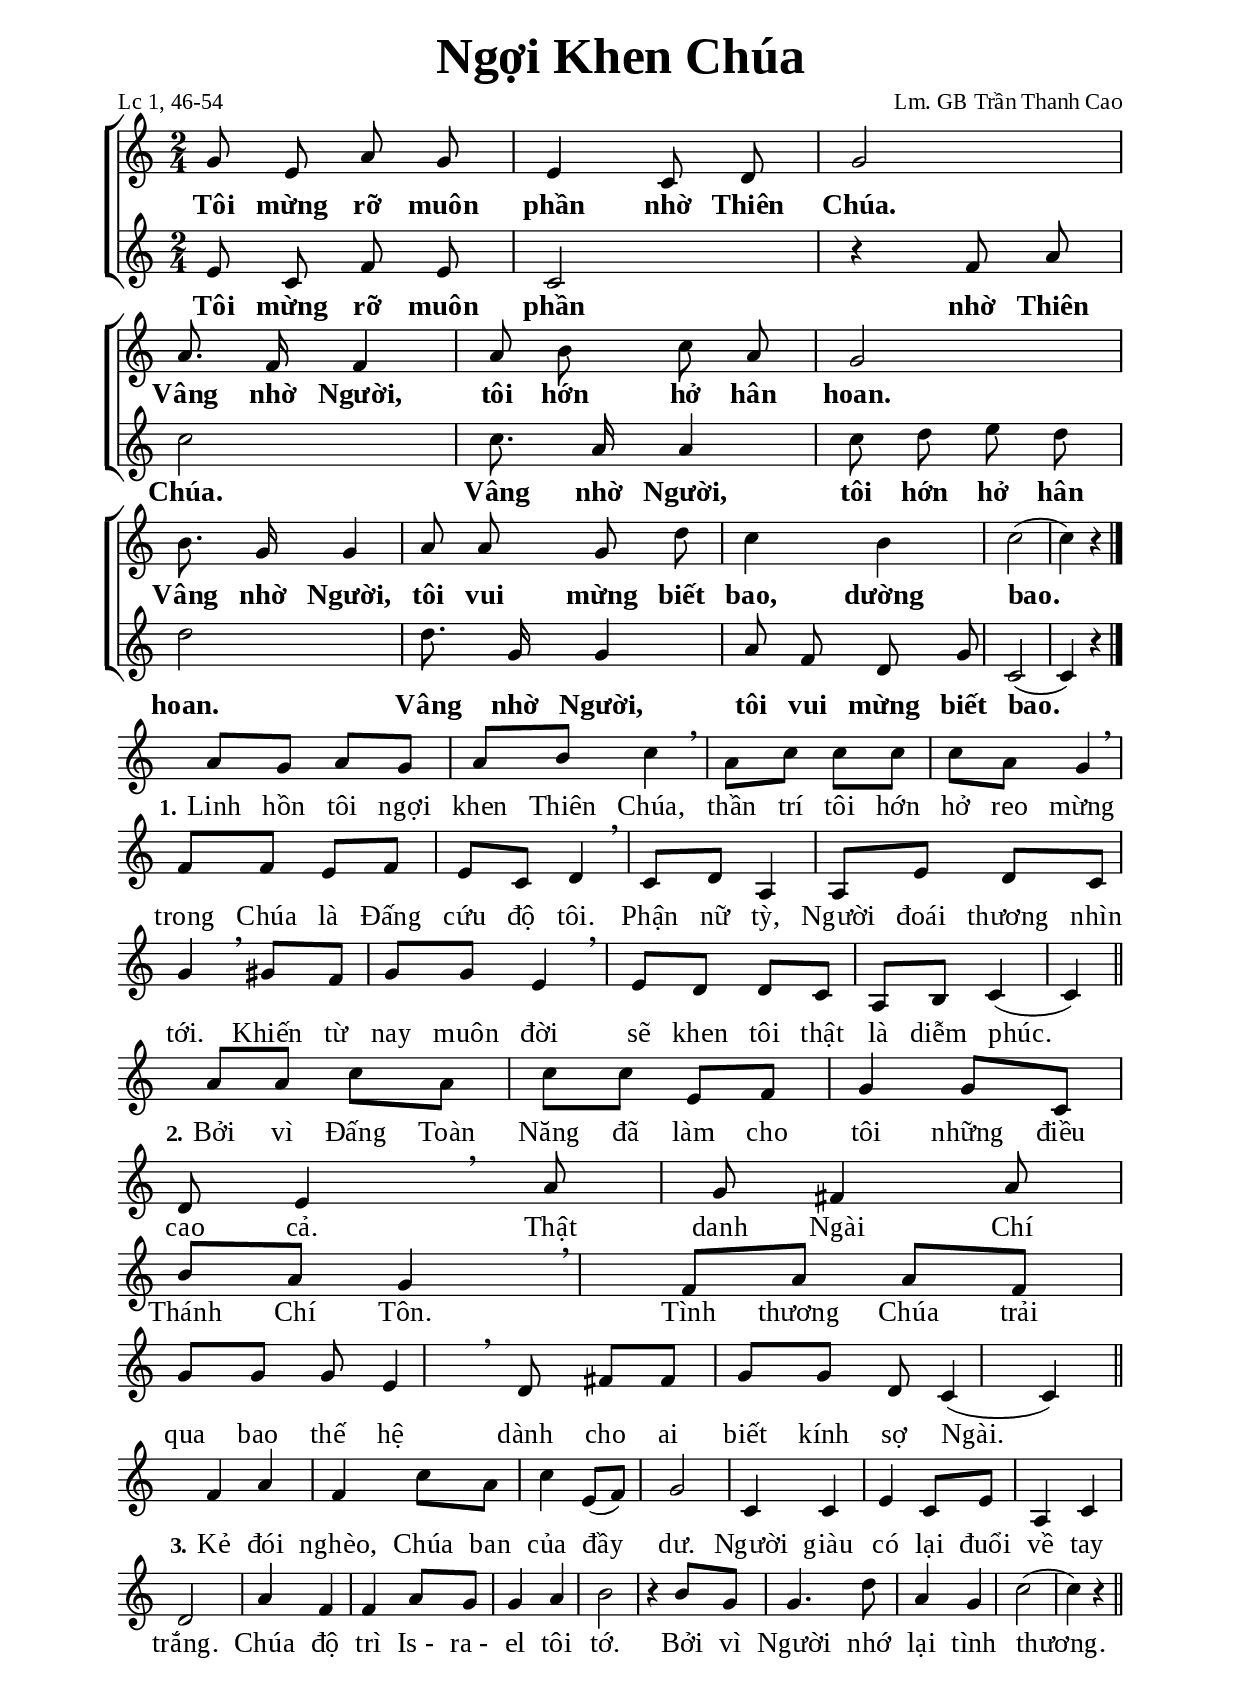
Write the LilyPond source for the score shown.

% Cài đặt chung
\version "2.22.1"
\include "english.ly"

\header {
  title = \markup { \fontsize #3 "Ngợi Khen Chúa" }
  poet = "Lc 1, 46-54"
  composer = "Lm. GB Trần Thanh Cao"
  %arranger = " "
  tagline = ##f
}

% Nhạc điệp khúc
nhacDiepKhucSop= \relative c' {
  g'8 e a g |
  e4 c8 d |
  g2 |
  a8. f16 f4 |
  a8 b c a |
  g2 |
  b8. g16 g4 |
  a8 a g d' |
  c4 b |
  c2 ( |
  c4) r4 \bar "|."
}

nhacDiepKhucBas = \relative c' {
  e8 c f e |
  c2 |
  r4 f8 a |
  c2 |
  c8. a16 a4 |
  c8 d e d |
  d2 |
  d8. g,16 g4 |
  a8 f d g |
  c,2 ( |
  c4) r
}

% Nhạc phiên khúc
nhacPhienKhucMot = \relative c' {
  a'8 g a g a b c4 \breathe
  a8 c c c c a g4 \breathe
  f8 f e f e c d4 \breathe
  c8 d a4 a8 e' d c g'4 \breathe
  gs8 f g g e4 \breathe
  e8 d d c a b c4 (c) \bar "||"
}

nhacPhienKhucHai = \relative c' {
  a'8 a c a c c e, f g4
  g8 c, d e4 \breathe
  a8 g fs4 a8 b a g4 \breathe
  f8 a a f g g g e4 \breathe
  d8 fs fs g g d c4 (c) \bar "||"
}

nhacPhienKhucBa = \relative c' {
  f4 a |
  f c'8 a |
  c4 e,8 (f) |
  g2 |
  c,4 c |
  e c8 e |
  a,4 c |
  d2 |
  a'4 f |
  f a8 g |
  g4 a |
  b2 |
  r4 b8 g |
  g4. d'8 |
  a4 g |
  c2 ( |
  c4) r4 \bar "||"
}

% Lời điệp khúc
loiDiepKhucSop = \lyricmode {
  Tôi mừng rỡ muôn phần nhờ Thiên Chúa.
  Vâng nhờ Người, tôi hớn hở hân hoan.
  Vâng nhờ Người, tôi vui mừng biết bao, dường bao.
}

loiDiepKhucBas = \lyricmode {
  Tôi mừng rỡ muôn phần nhờ Thiên Chúa.
  Vâng nhờ Người, tôi hớn hở hân hoan.
  Vâng nhờ Người, tôi vui mừng biết bao.
}

% Lời phiên khúc
loiPhienKhucMot = \lyricmode {
  \set stanza = #"1."
  Linh hồn tôi ngợi khen Thiên Chúa,
  thần trí tôi hớn hở reo mừng
  trong Chúa là Đấng cứu độ tôi.
  Phận nữ tỳ, Người đoái thương nhìn tới.
  Khiến từ nay muôn đời sẽ khen tôi thật là diễm phúc.
}

loiPhienKhucHai = \lyricmode {
  \set stanza = #"2."
  Bởi vì Đấng Toàn Năng đã làm cho tôi những điều cao cả.
  Thật danh Ngài Chí Thánh Chí Tôn.
  Tình thương Chúa trải qua bao thế hệ
  dành cho ai biết kính sợ Ngài.
}

loiPhienKhucBa = \lyricmode {
  \set stanza = #"3."
  Kẻ đói nghèo, Chúa ban của đầy dư.
  Người giàu có lại đuổi về tay trắng.
  Chúa độ trì "Is -" "ra -" el tôi tớ.
  Bởi vì Người nhớ lại tình thương.
}


% Dàn trang
\paper {
  #(set-paper-size "a4")
  top-margin = 10\mm
  bottom-margin = 10\mm
  left-margin = 20\mm
  right-margin = 20\mm
  indent = #0
  #(define fonts
    (make-pango-font-tree
      "Liberation Serif"
      "Liberation Serif"
      "Liberation Serif"
      (/ 20 20)))
  page-count = #1
}

% Thiết lập tông và nhịp
TongNhip = { \key c \major \time 2/4 }

% Đổi kích thước nốt cho bè phụ
notBePhu =
#(define-music-function (font-size music) (number? ly:music?)
   (for-some-music
     (lambda (m)
       (if (music-is-of-type? m 'rhythmic-event)
           (begin
             (set! (ly:music-property m 'tweaks)
                   (cons `(font-size . ,font-size)
                         (ly:music-property m 'tweaks)))
             #t)
           #f))
     music)
   music)

\score {
  \new ChoirStaff <<
    \new Staff \with {
        \consists "Merge_rests_engraver"
        %\magnifyStaff #(magstep +1)
      }
      <<
      \new Voice = beSop {
        \key c \major \time 2/4 \autoBeamOff \nhacDiepKhucSop
      }
      \new Lyrics \lyricsto beSop \loiDiepKhucSop
    >>
    \new Staff \with {
        \consists "Merge_rests_engraver"
        %\magnifyStaff #(magstep +1)
      }
      <<
      \new Voice = beBas {
        \key c \major \time 2/4 \autoBeamOff \nhacDiepKhucBas
      }
      \new Lyrics \lyricsto beBas \loiDiepKhucBas
    >>
  >>
  \layout {
    \override Lyrics.LyricText.font-series = #'bold
    \override Lyrics.LyricText.font-size = #+2
    \override Lyrics.LyricSpace.minimum-distance = #2.0
    \override Score.BarNumber.break-visibility = ##(#f #f #f)
    \override Score.SpacingSpanner.uniform-stretching = ##t
  }
}

\score {
  \new ChoirStaff <<
    \new Staff = phienKhuc \with {
        %\magnifyStaff #(magstep +1)
      }
      <<
      \new Voice = beSop {
        \key c \major \time 2/4 \nhacPhienKhucMot
      }
    >>
    \new Lyrics \lyricsto beSop \loiPhienKhucMot
  >>
  \layout {
    \override Staff.TimeSignature.transparent = ##t
    \override Lyrics.LyricText.font-size = #+2
    \override Lyrics.LyricSpace.minimum-distance = #2.0
    \override Score.BarNumber.break-visibility = ##(#f #f #f)
    \override Score.SpacingSpanner.uniform-stretching = ##t
    \set Score.barAlways = ##t
    \set Score.defaultBarType = ""
  } 
}

\score {
  \new ChoirStaff <<
    \new Staff = phienKhuc \with {
        %\magnifyStaff #(magstep +1)
      }
      <<
      \new Voice = beSop {
        \key c \major \time 2/4 \nhacPhienKhucHai
      }
    >>
    \new Lyrics \lyricsto beSop \loiPhienKhucHai
  >>
  \layout {
    \override Staff.TimeSignature.transparent = ##t
    \override Lyrics.LyricText.font-size = #+2
    \override Lyrics.LyricSpace.minimum-distance = #3.0
    \override Score.BarNumber.break-visibility = ##(#f #f #f)
    \override Score.SpacingSpanner.uniform-stretching = ##t
    \set Score.barAlways = ##t
    \set Score.defaultBarType = ""
  } 
}


\score {
  \new ChoirStaff <<
    \new Staff = phienKhuc \with {
        %\magnifyStaff #(magstep +1)
      }
      <<
      \new Voice = beSop {
        \key c \major \time 2/4 \nhacPhienKhucBa
      }
    >>
    \new Lyrics \lyricsto beSop \loiPhienKhucBa
  >>
  \layout {
    \override Staff.TimeSignature.transparent = ##t
    \override Lyrics.LyricText.font-size = #+2
    \override Lyrics.LyricSpace.minimum-distance = #1.5
    \override Score.BarNumber.break-visibility = ##(#f #f #f)
    \override Score.SpacingSpanner.uniform-stretching = ##t
  } 
}
